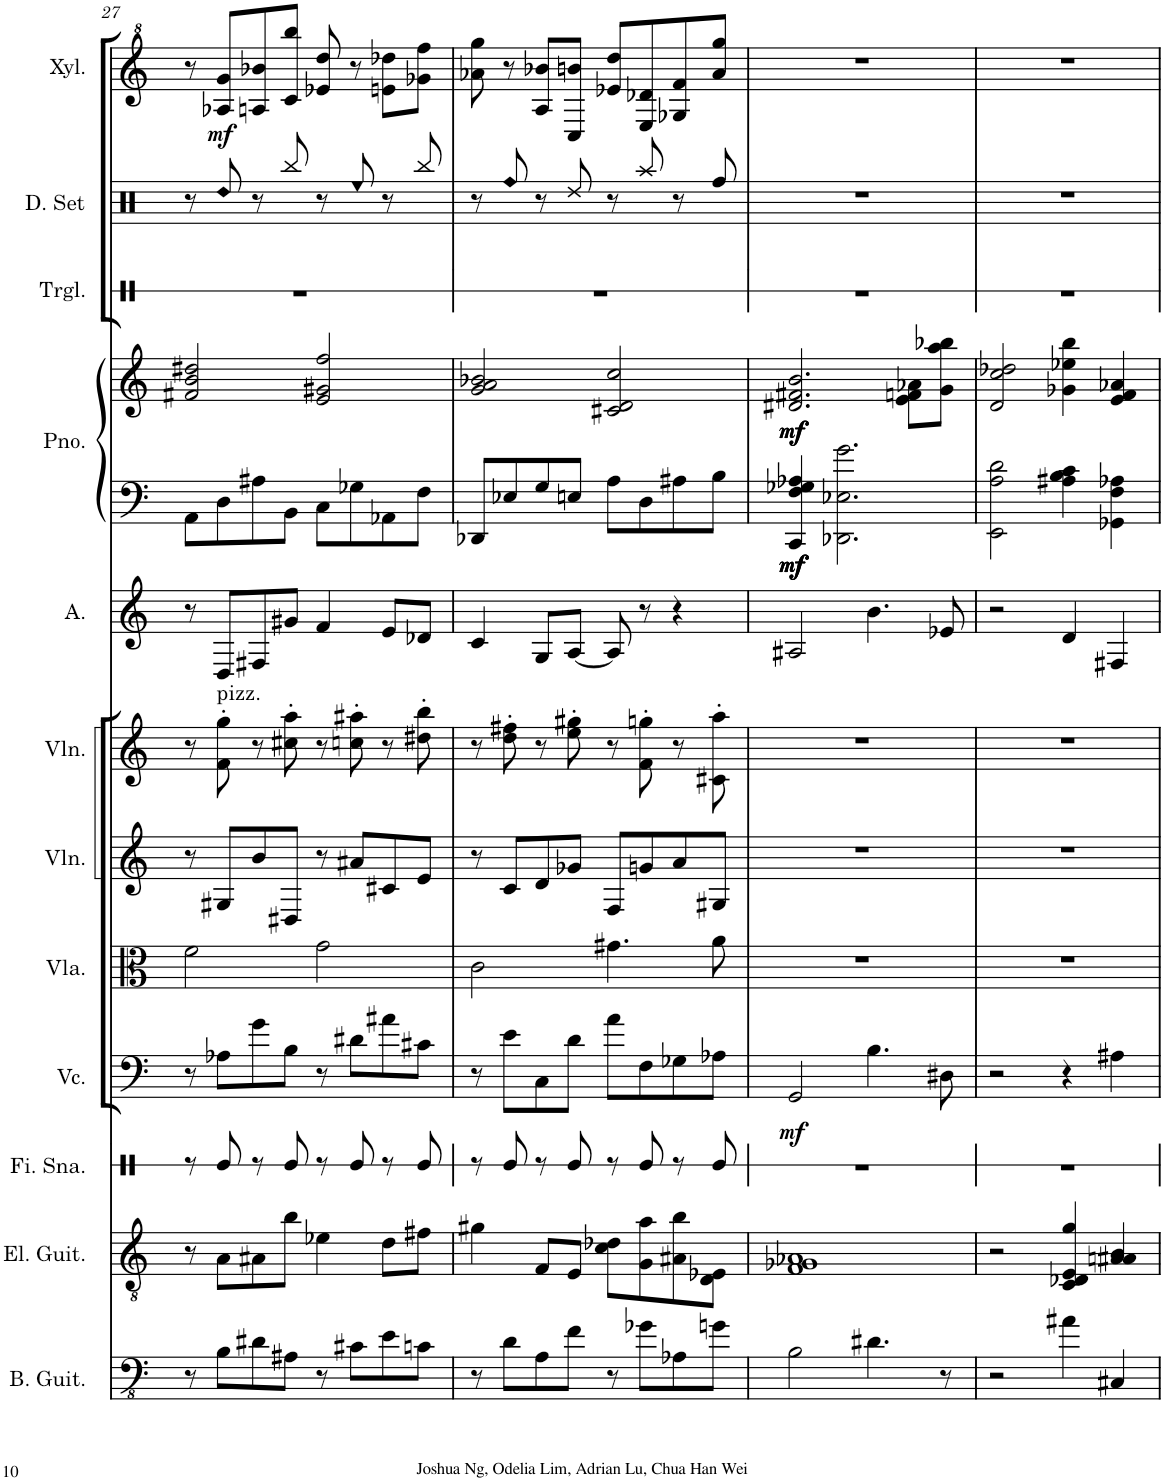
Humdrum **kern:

**kern	**kern	**kern	**kern	**dynam	**kern	**kern	**kern	**kern	**kern	**kern	**dynam	**kern	**kern	**kern	**dynam
*part12	*part11	*part10	*part9	*part9	*part8	*part7	*part6	*part5	*part4	*part4	*part4	*part3	*part2	*part1	*part1
*staff13	*staff12	*staff11	*staff10	*staff10	*staff9	*staff8	*staff7	*staff6	*staff5	*staff4	*staff4/5	*staff3	*staff2	*staff1	*staff1
*I"Bass Guitar	*I"Electric Guitar	*I"Finger Snap	*I"Violoncello	*	*I"Viola	*I"Violin	*I"Violin	*I"Alto	*I"Piano	*	*	*I"Triangle	*I"Drumset	*I"Xylophone	*
*I'B. Guit.	*I'El. Guit.	*I'Fi. Sna.	*I'Vc.	*	*I'Vla.	*I'Vln.	*I'Vln.	*I'A.	*I'Pno.	*	*	*I'Trgl.	*I'D. Set	*I'Xyl.	*
!!LO:PB:g=z
*clefFv4	*clefGv2	*clefX	*clefF4	*	*clefC3	*clefG2	*clefG2	*clefG2	*clefF4	*clefG2	*	*clefX	*clefX	*clefG^2	*
*k[]	*k[]	*k[]	*k[]	*	*k[]	*k[]	*k[]	*k[]	*k[]	*k[]	*	*k[]	*k[]	*k[]	*
*M4/4	*M4/4	*M4/4	*M4/4	*	*M4/4	*M4/4	*M4/4	*M4/4	*M4/4	*M4/4	*	*M4/4	*M4/4	*M4/4	*
=27	=27	=27	=27	=27	=27	=27	=27	=27	=27	=27	=27	=27	=27	=27	=27
8r	8r	8r	8r	.	2f\	8r	8r	8r	8AA\L	2f#X/ 2b/ 2dd#X/	.	1r	8r	8r	.
!	!	!	!	!	!	!	!LO:TX:a:t=pizz.	!	!	!	!	!	!	!	!
!	!	!	!	!	!	!	!	!	!	!	!	!	!LO:N:head=diamond	!	!LO:DY:b
8BB\L	8A\L	8Re/	8A-X\L	.	.	8G#X/L	8f\' 8gg\'	8D/L	8D\	.	.	.	8Rdd/	8a-X/ 8gg/L	mf
8D#X\	8A#X\	8r	8g\	.	.	8b/	8r	8F#X/	8A#X\	.	.	.	8r	8an/ 8bb-X/	.
8AA#X\J	8b\J	8Re/	8B\J	.	.	8D#X/J	8cc#X\' 8aa\'	8g#X/J	8BB\J	.	.	.	8Rbb/	8cc/ 8bbb/J	.
8r	4e-X\	8r	8r	.	2g\	8r	8r	4f/	8C\L	2e/ 2g#X/ 2ff/	.	.	8r	8ee-X/ 8ddd/	.
8C#X\L	.	8Re/	8d#X\L	.	.	8a#X/L	8ccn\' 8aa#X\'	.	8G-X\	.	.	.	8Ree/	8r	.
8E\	8d\L	8r	8a#X\	.	.	8c#X/	8r	8e/L	8AA-X\	.	.	.	8r	8een\ 8ddd-X\L	.
8Cn\J	8f#X\J	8Re/	8c#X\J	.	.	8e/J	8dd#X\' 8bb\'	8d-X/J	8F\J	.	.	.	8Rbb/	8gg-X\ 8fff\J	.
=28	=28	=28	=28	=28	=28	=28	=28	=28	=28	=28	=28	=28	=28	=28	=28
8r	4g#X\	8r	8r	.	2c\	8r	8r	4c/	8DD-X/L	2g/ 2a/ 2b-X/	.	1r	8r	8aa-X\ 8ggg\	.
!	!	!	!	!	!	!	!	!	!	!	!	!	!LO:N:head=diamond	!	!
8D\L	.	8Re/	8e\L	.	.	8c/L	8dd\' 8ff#X\'	.	8E-X/	.	.	.	8Rff/	8r	.
8AA\	8F/L	8r	8C\	.	.	8d/	8r	8G/L	8G/	.	.	.	8r	8a/ 8bb-X/L	.
8F\J	8E/J	8Re/	8d\J	.	.	8g-X/J	8ee\' 8gg#X\'	[8A/J	8En/J	.	.	.	8Rdd/	8c/ 8bbn/J	.
8r	8c\ 8d-X\L	8r	8a\L	.	4.g#X\	8F/L	8r	8A/]	8A\L	2c#X/ 2d/ 2cc/	.	.	8r	8ee-X/ 8ddd/L	.
8G-X\L	8G\ 8a\	8Re/	8F\	.	.	8gn/	8f\' 8ggn\'	8r	8D\	.	.	.	8Raa/	8e/ 8dd-X/	.
8AA-X\	8A#X\ 8b\	8r	8G-X\	.	.	8a/	8r	4r	8A#X\	.	.	.	8r	8g-X/ 8ff/	.
8Gn\J	8D\ 8E-X\J	8Re/	8A-X\J	.	8a\	8G#X/J	8c#X\' 8aa\'	.	8B\J	.	.	.	8Rff/	8aa-/ 8ggg/J	.
=29	=29	=29	=29	=29	=29	=29	=29	=29	=29	=29	=29	=29	=29	=29	=29
!	!	!	!	!LO:DY:b	!	!	!	!	!	!	!LO:DY:b=2	!	!	!	!
!	!	!	!	!	!	!	!	!	!	!	!LO:DY:n=1:b=2	!	!	!	!
!	!	!	!	!	!	!	!	!	!	!	!LO:DY:n=2:b=2	!	!	!	!
!	!	!	!	!	!	!	!	!	!	!	!LO:DY:n=3:b=2	!	!	!	!
!	!	!	!	!	!	!	!	!	!	!	!LO:DY:n=4:b	!	!	!	!
!	!	!	!	!	!	!	!	!	!	!	!LO:DY:n=5:b	!	!	!	!
!	!	!	!	!	!	!	!	!	!	!	!LO:DY:n=6:b	!	!	!	!
2BB\	1F 1G-X 1A-X	1r	2GG/	mf	1r	1r	1r	2A#X/	4CC/ 4F/ 4G-X/ 4A-X/	2.d#X/ 2.f#X/ 2.b/	mf mf mf mf mf mf mf	1r	1r	1r	.
.	.	.	.	.	.	.	.	.	2.DD-X\ 2.E-X\ 2.g\	.	.	.	.	.	.
4.D#X\	.	.	4.B\	.	.	.	.	4.b\	.	.	.	.	.	.	.
.	.	.	.	.	.	.	.	.	.	8e\ 8fn\ 8a-X\L	.	.	.	.	.
8r	.	.	8D#X\	.	.	.	.	8e-X/	.	8g\ 8aa\ 8bb-X\J	.	.	.	.	.
=30	=30	=30	=30	=30	=30	=30	=30	=30	=30	=30	=30	=30	=30	=30	=30
2r	2r	1r	2r	.	1r	1r	1r	2r	2EE\ 2A\ 2d\	2d/ 2cc/ 2dd-X/	.	1r	1r	1r	.
4A#X\	4C/ 4D-X/ 4E/ 4g/	.	4r	.	.	.	.	4d/	4A#X\ 4B\ 4c\	4g-X\ 4ee-X\ 4bb\	.	.	.	.	.
4CC#X/	4An/ 4A#X/ 4B/	.	4A#X\	.	.	.	.	4F#X/	4GG-X\ 4F\ 4A-X\	4e/ 4f/ 4a-X/	.	.	.	.	.
=	=	=	=	=	=	=	=	=	=	=	=	=	=	=	=
*-	*-	*-	*-	*-	*-	*-	*-	*-	*-	*-	*-	*-	*-	*-	*-
